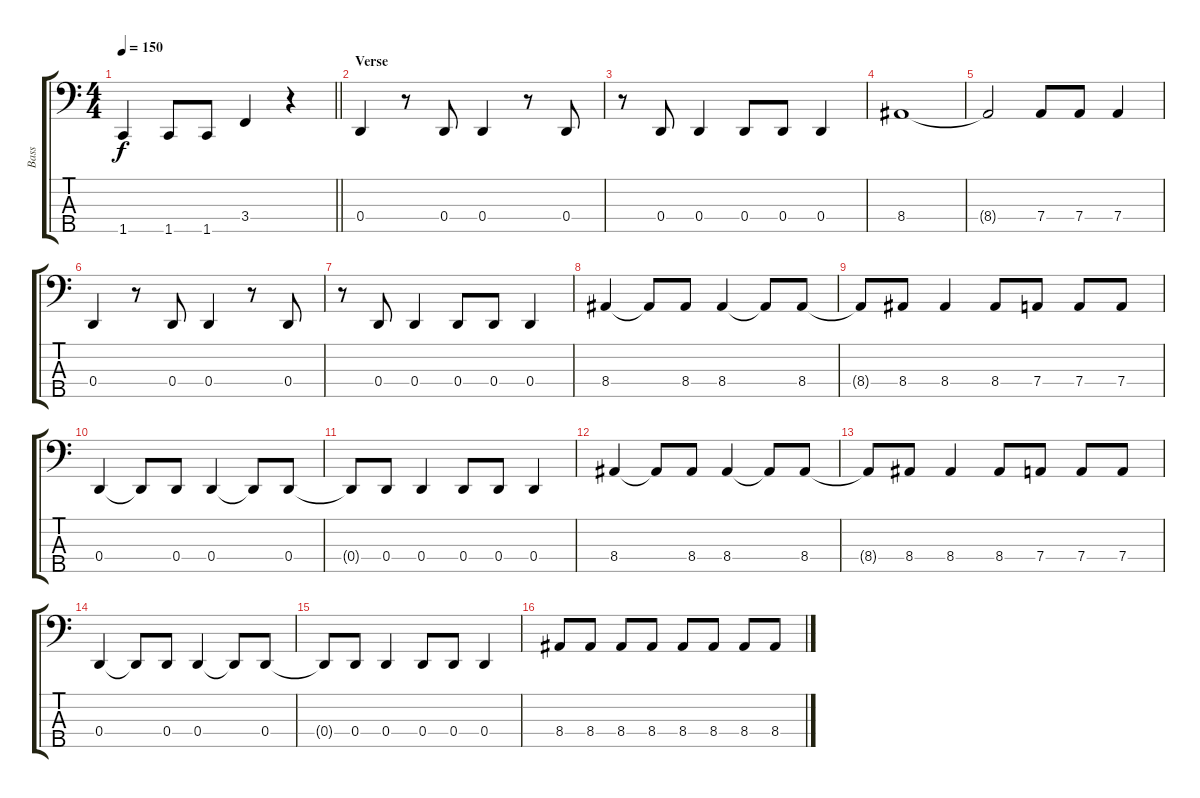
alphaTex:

\track ("Bass" "Bass") {instrument electricbassfinger}
\staff {score tabs}
\tuning (G2 D2 A1 D1 B0) {hide}
\ts (4 4)
\tempo 150
\clef f4
\barLineRight lightlight
\ks c
1.5.4{dy f} 1.5.8 1.5.8 3.4.4 r.4 |
\section ("" "Verse")
0.4.4 r.8 0.4.8 0.4.4 r.8 0.4.8 |
r.8 0.4.8 0.4.4 0.4.8 0.4.8 0.4.4 |
8.4.1 |
8.4{t}.2 7.4.8 7.4.8 7.4.4 |
0.4.4 r.8 0.4.8 0.4.4 r.8 0.4.8 |
r.8 0.4.8 0.4.4 0.4.8 0.4.8 0.4.4 |
8.4.4 8.4{t}.8 8.4.8 8.4.4 8.4{t}.8 8.4.8 |
8.4{t}.8 8.4.8 8.4.4 8.4.8 7.4.8 7.4.8 7.4.8 |
0.4.4 0.4{t}.8 0.4.8 0.4.4 0.4{t}.8 0.4.8 |
0.4{t}.8 0.4.8 0.4.4 0.4.8 0.4.8 0.4.4 |
8.4.4 8.4{t}.8 8.4.8 8.4.4 8.4{t}.8 8.4.8 |
8.4{t}.8 8.4.8 8.4.4 8.4.8 7.4.8 7.4.8 7.4.8 |
0.4.4 0.4{t}.8 0.4.8 0.4.4 0.4{t}.8 0.4.8 |
0.4{t}.8 0.4.8 0.4.4 0.4.8 0.4.8 0.4.4 |
8.4.8 8.4.8 8.4.8 8.4.8 8.4.8 8.4.8 8.4.8 8.4.8
